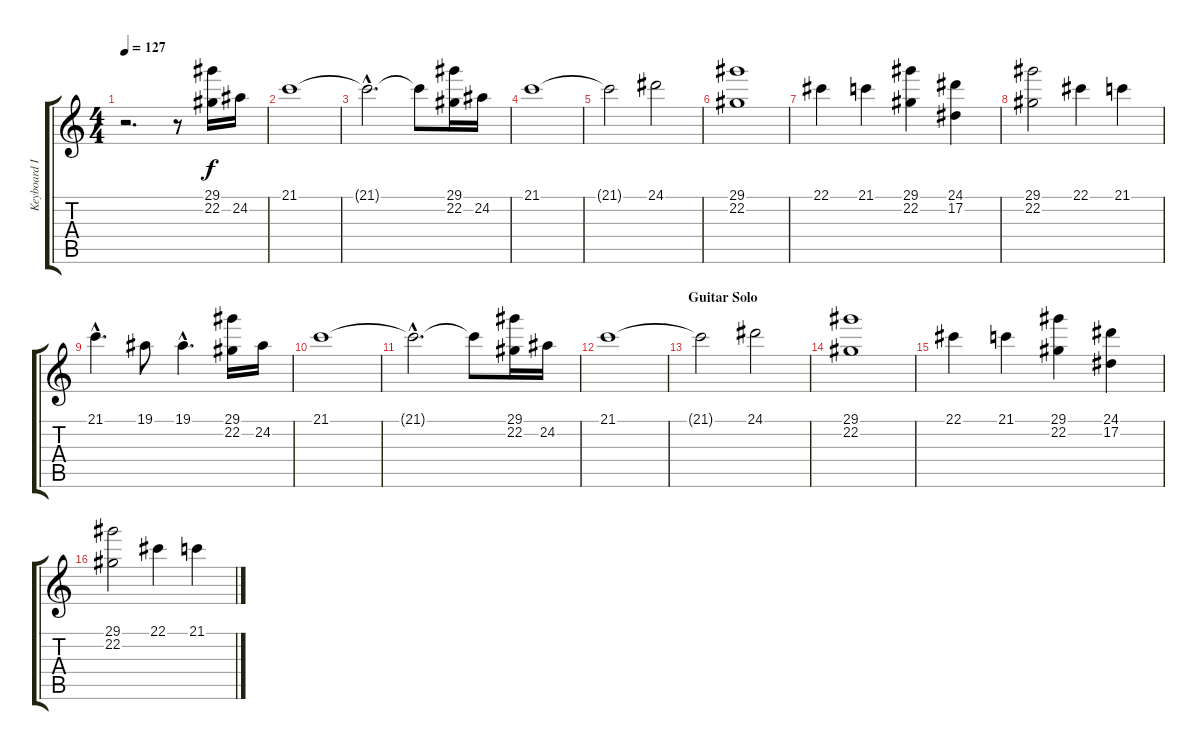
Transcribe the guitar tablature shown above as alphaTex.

\track ("Keyboard IV" "Keyboard I") {instrument pad5bowed}
\staff {score tabs}
\tuning (Eb4 Bb3 Gb3 Db3 Ab2 Eb2) {hide}
\ts (4 4)
\tempo 127
\clef g2
\ks c
r.2{d dy f} r.8 (29.1 22.2).16 24.2.16 |
21.1.1 |
21.1{hac t}.2{d} 21.1{t}.8 (29.1 22.2).16 24.2.16 |
21.1.1 |
21.1{t}.2 24.1.2 |
(29.1 22.2).1 |
22.1.4 21.1.4 (29.1 22.2).4 (24.1 17.2).4 |
(29.1 22.2).2 22.1.4 21.1.4 |
21.1{hac}.4{d} 19.1.8 19.1{hac}.4{d} (29.1 22.2).16 24.2.16 |
21.1.1 |
21.1{hac t}.2{d} 21.1{t}.8 (29.1 22.2).16 24.2.16 |
21.1.1 |
\section ("" "Guitar Solo")
21.1{t}.2 24.1.2 |
(29.1 22.2).1 |
22.1.4 21.1.4 (29.1 22.2).4 (24.1 17.2).4 |
(29.1 22.2).2 22.1.4 21.1.4
